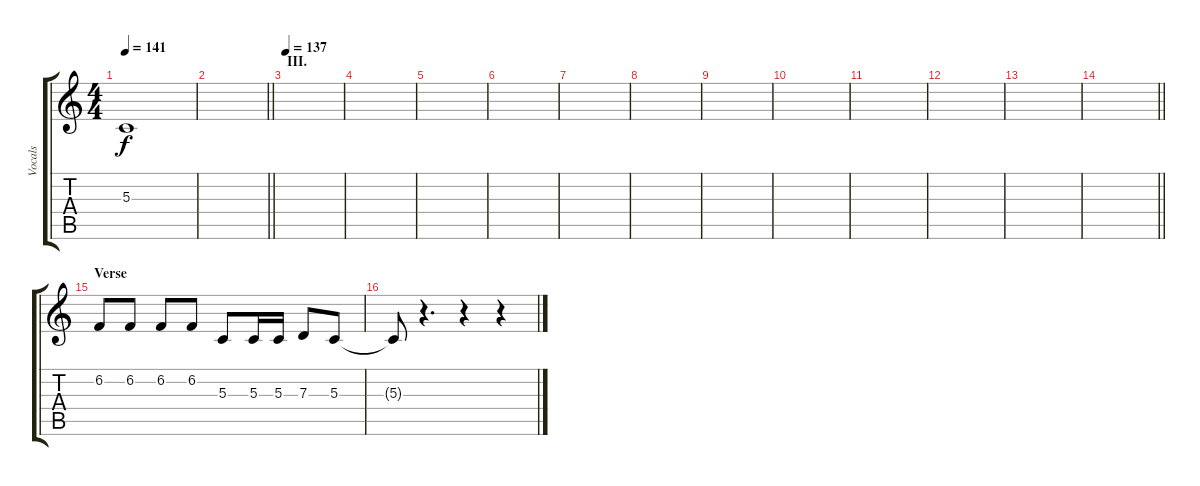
\track ("Vocals" "Vocals") {instrument altosax}
\staff {score tabs}
\tuning (E4 B3 G3 D3 A2 E2) {hide}
\ts (4 4)
\tempo 141
\clef g2
\ks c
5.3{t}.1{dy f} |
\barLineRight lightlight
|
\section ("" "III.")
\tempo 137
|
|
|
|
|
|
|
|
|
|
|
\barLineRight lightlight
|
\section ("" "Verse")
6.2.8 6.2.8 6.2.8 6.2.8 5.3.8 5.3.16 5.3.16 7.3.8 5.3.8 |
5.3{t}.8 r.4{d} r.4 r.4
